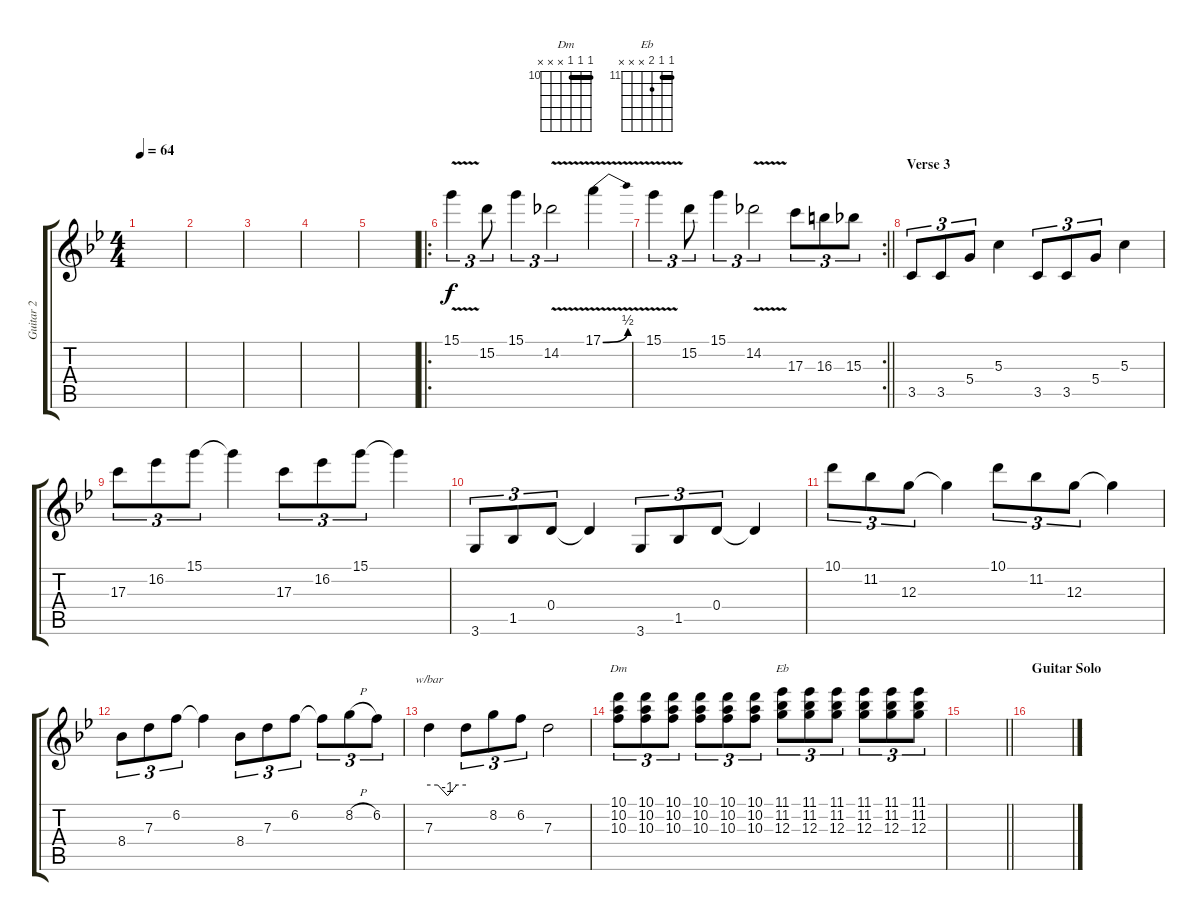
\track ("Guitar 2" "Guitar 2") {instrument overdrivenguitar}
\staff {score tabs}
\tuning (E4 B3 G3 D3 A2 E2) {hide}
\chord ("Dm" 10 10 10 x x x) {firstfret 10 barre 10}
\chord ("Eb" 11 11 12 x x x) {firstfret 11 barre 11}
\ts (4 4)
\tempo 64
\clef g2
\ks bb
|
|
|
|
|
\ro
15.1{v}.4{tu (3 2)} 15.2.8{tu (3 2)} 15.1.4{tu (3 2)} 14.2{v}.2{tu (3 2)} 17.1{be (bend 0 0 60 2) v}.4 |
\rc 2
\barLineRight lightlight
15.1{v}.4{tu (3 2)} 15.2.8{tu (3 2)} 15.1.4{tu (3 2)} 14.2{v}.2{tu (3 2)} 17.3.8{tu (3 2)} 16.3.8{tu (3 2)} 15.3.8{tu (3 2)} |
\section ("" "Verse 3")
3.5.8{tu (3 2)} 3.5.8{tu (3 2)} 5.4.8{tu (3 2)} 5.3.4 3.5.8{tu (3 2)} 3.5.8{tu (3 2)} 5.4.8{tu (3 2)} 5.3.4 |
17.3.8{tu (3 2)} 16.2.8{tu (3 2)} 15.1.8{tu (3 2)} 15.1{t}.4 17.3.8{tu (3 2)} 16.2.8{tu (3 2)} 15.1.8{tu (3 2)} 15.1{t}.4 |
3.6.8{tu (3 2)} 1.5.8{tu (3 2)} 0.4.8{tu (3 2)} 0.4{t}.4 3.6.8{tu (3 2)} 1.5.8{tu (3 2)} 0.4.8{tu (3 2)} 0.4{t}.4 |
10.1.8{tu (3 2)} 11.2.8{tu (3 2)} 12.3.8{tu (3 2)} 12.3{t}.4 10.1.8{tu (3 2)} 11.2.8{tu (3 2)} 12.3.8{tu (3 2)} 12.3{t}.4 |
8.4.8{tu (3 2)} 7.3.8{tu (3 2)} 6.2.8{tu (3 2)} 6.2{t}.4 8.4.8{tu (3 2)} 7.3.8{tu (3 2)} 6.2.8{tu (3 2)} 6.2{t}.8{tu (3 2)} 8.2{h}.8{tu (3 2)} 6.2.8{tu (3 2)} |
7.3.4{tbe (custom default 0 0 14 0 30 -4 45 0 60 0)} 7.3{t}.8{tu (3 2)} 8.2.8{tu (3 2)} 6.2.8{tu (3 2)} 7.3.2 |
(10.1 10.2 10.3).8{tu (3 2) ch "Dm"} (10.1 10.2 10.3).8{tu (3 2)} (10.1 10.2 10.3).8{tu (3 2)} (10.1 10.2 10.3).8{tu (3 2)} (10.1 10.2 10.3).8{tu (3 2)} (10.1 10.2 10.3).8{tu (3 2)} (11.1 11.2 12.3).8{tu (3 2) ch "Eb"} (11.1 11.2 12.3).8{tu (3 2)} (11.1 11.2 12.3).8{tu (3 2)} (11.1 11.2 12.3).8{tu (3 2)} (11.1 11.2 12.3).8{tu (3 2)} (11.1 11.2 12.3).8{tu (3 2)} |
\barLineRight lightlight
|
\section ("" "Guitar Solo")
